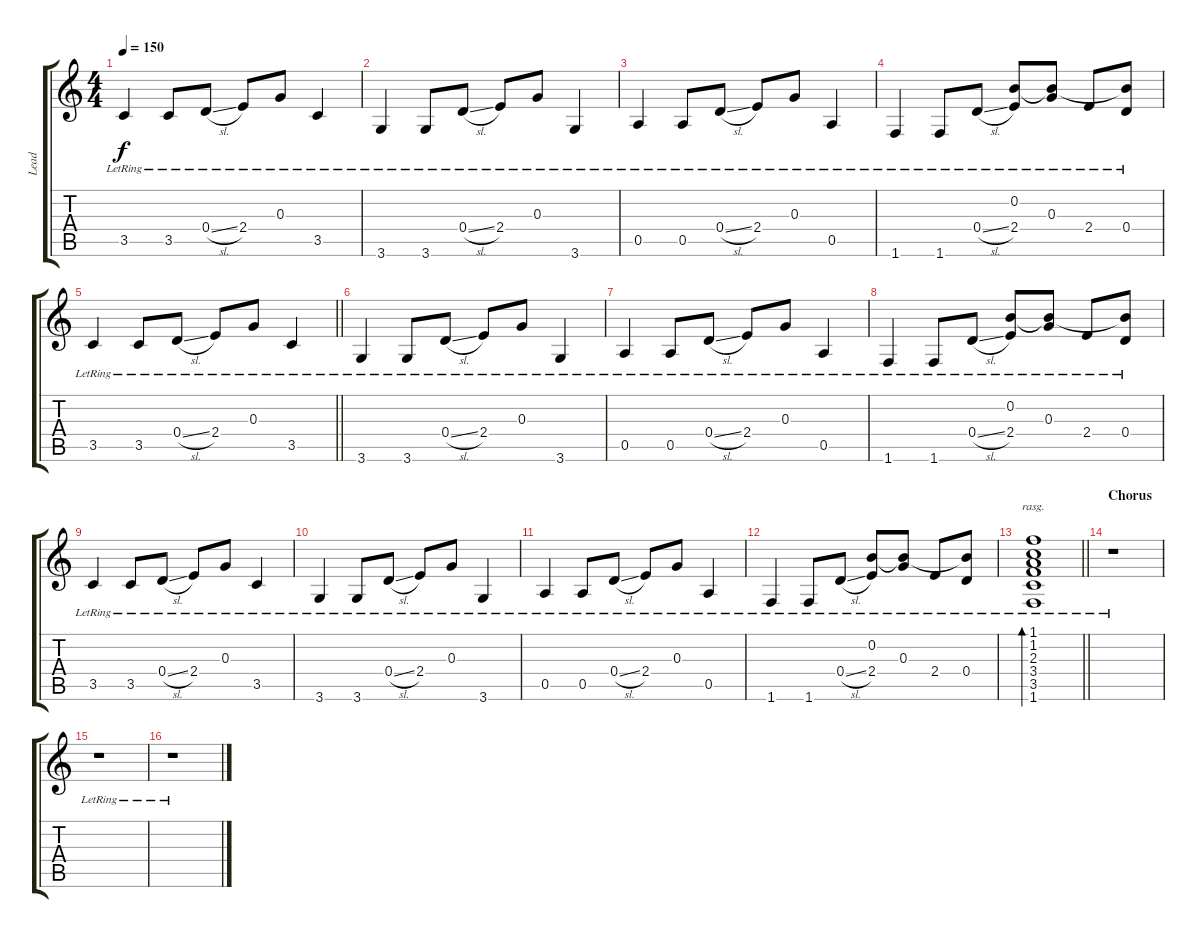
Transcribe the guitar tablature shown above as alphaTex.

\track ("Lead" "Lead") {instrument acousticguitarsteel}
\staff {score tabs}
\tuning (E4 B3 G3 D3 A2 E2) {hide}
\ts (4 4)
\tempo 150
\clef g2
\ks c
3.5{lr}.4{dy f} 3.5{lr}.8 0.4{sl lr}.8 2.4{lr}.8 0.3{lr}.8 3.5{lr}.4 |
3.6{lr}.4 3.6{lr}.8 0.4{sl lr}.8 2.4{lr}.8 0.3{lr}.8 3.6{lr}.4 |
0.5{lr}.4 0.5{lr}.8 0.4{sl lr}.8 2.4{lr}.8 0.3{lr}.8 0.5{lr}.4 |
1.6{lr}.4 1.6{lr}.8 0.4{sl lr}.8 (0.2 2.4{lr}).8 (0.2{t} 0.3{lr}).8 2.4{lr}.8 (0.2{t} 0.4{lr}).8 |
\barLineRight lightlight
3.5{lr}.4 3.5{lr}.8 0.4{sl lr}.8 2.4{lr}.8 0.3{lr}.8 3.5{lr}.4 |
3.6{lr}.4 3.6{lr}.8 0.4{sl lr}.8 2.4{lr}.8 0.3{lr}.8 3.6{lr}.4 |
0.5{lr}.4 0.5{lr}.8 0.4{sl lr}.8 2.4{lr}.8 0.3{lr}.8 0.5{lr}.4 |
1.6{lr}.4 1.6{lr}.8 0.4{sl lr}.8 (0.2 2.4{lr}).8 (0.2{t} 0.3{lr}).8 2.4{lr}.8 (0.2{t} 0.4{lr}).8 |
3.5{lr}.4 3.5{lr}.8 0.4{sl lr}.8 2.4{lr}.8 0.3{lr}.8 3.5{lr}.4 |
3.6{lr}.4 3.6{lr}.8 0.4{sl lr}.8 2.4{lr}.8 0.3{lr}.8 3.6{lr}.4 |
0.5{lr}.4 0.5{lr}.8 0.4{sl lr}.8 2.4{lr}.8 0.3{lr}.8 0.5{lr}.4 |
1.6{lr}.4 1.6{lr}.8 0.4{sl lr}.8 (0.2 2.4{lr}).8 (0.2{t} 0.3{lr}).8 2.4{lr}.8 (0.2{t} 0.4{lr}).8 |
\barLineRight lightlight
(1.1{lr} 1.2{lr} 2.3{lr} 3.4{lr} 3.5{lr} 1.6{lr}).1{bd 480 rasg ii} |
\section ("" "Chorus")
r.1 |
r.1 |
r.1
